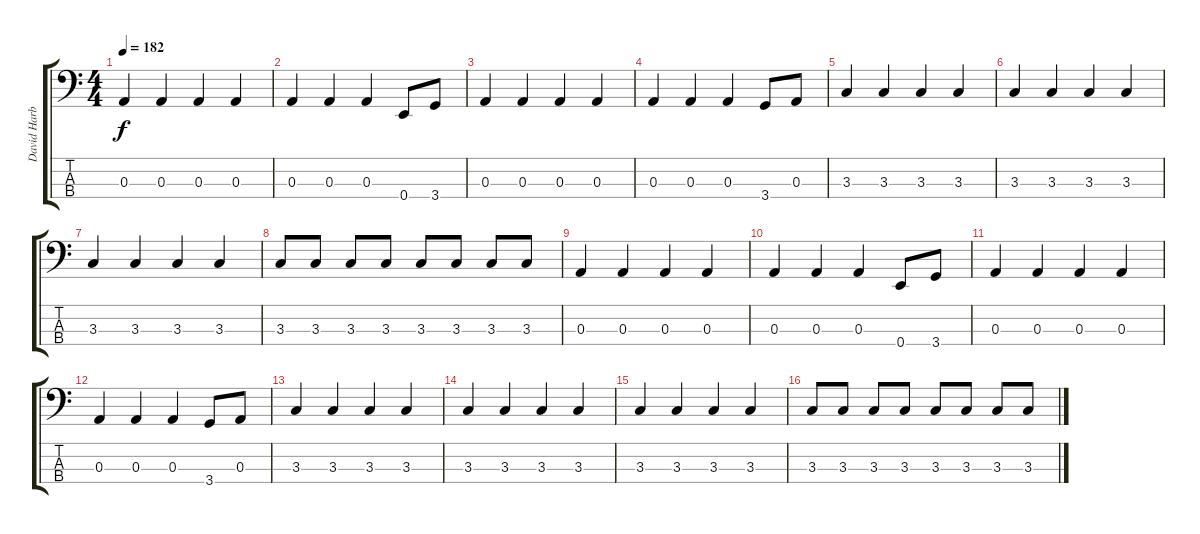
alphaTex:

\track ("David Harbour" "David Harb") {instrument electricbassfinger}
\staff {score tabs}
\tuning (G2 D2 A1 E1) {hide}
\ts (4 4)
\tempo 182
\clef f4
\ks c
0.3.4{dy f} 0.3.4 0.3.4 0.3.4 |
0.3.4 0.3.4 0.3.4 0.4.8 3.4.8 |
0.3.4 0.3.4 0.3.4 0.3.4 |
0.3.4 0.3.4 0.3.4 3.4.8 0.3.8 |
3.3.4 3.3.4 3.3.4 3.3.4 |
3.3.4 3.3.4 3.3.4 3.3.4 |
3.3.4 3.3.4 3.3.4 3.3.4 |
3.3.8 3.3.8 3.3.8 3.3.8 3.3.8 3.3.8 3.3.8 3.3.8 |
0.3.4 0.3.4 0.3.4 0.3.4 |
0.3.4 0.3.4 0.3.4 0.4.8 3.4.8 |
0.3.4 0.3.4 0.3.4 0.3.4 |
0.3.4 0.3.4 0.3.4 3.4.8 0.3.8 |
3.3.4 3.3.4 3.3.4 3.3.4 |
3.3.4 3.3.4 3.3.4 3.3.4 |
3.3.4 3.3.4 3.3.4 3.3.4 |
3.3.8 3.3.8 3.3.8 3.3.8 3.3.8 3.3.8 3.3.8 3.3.8
